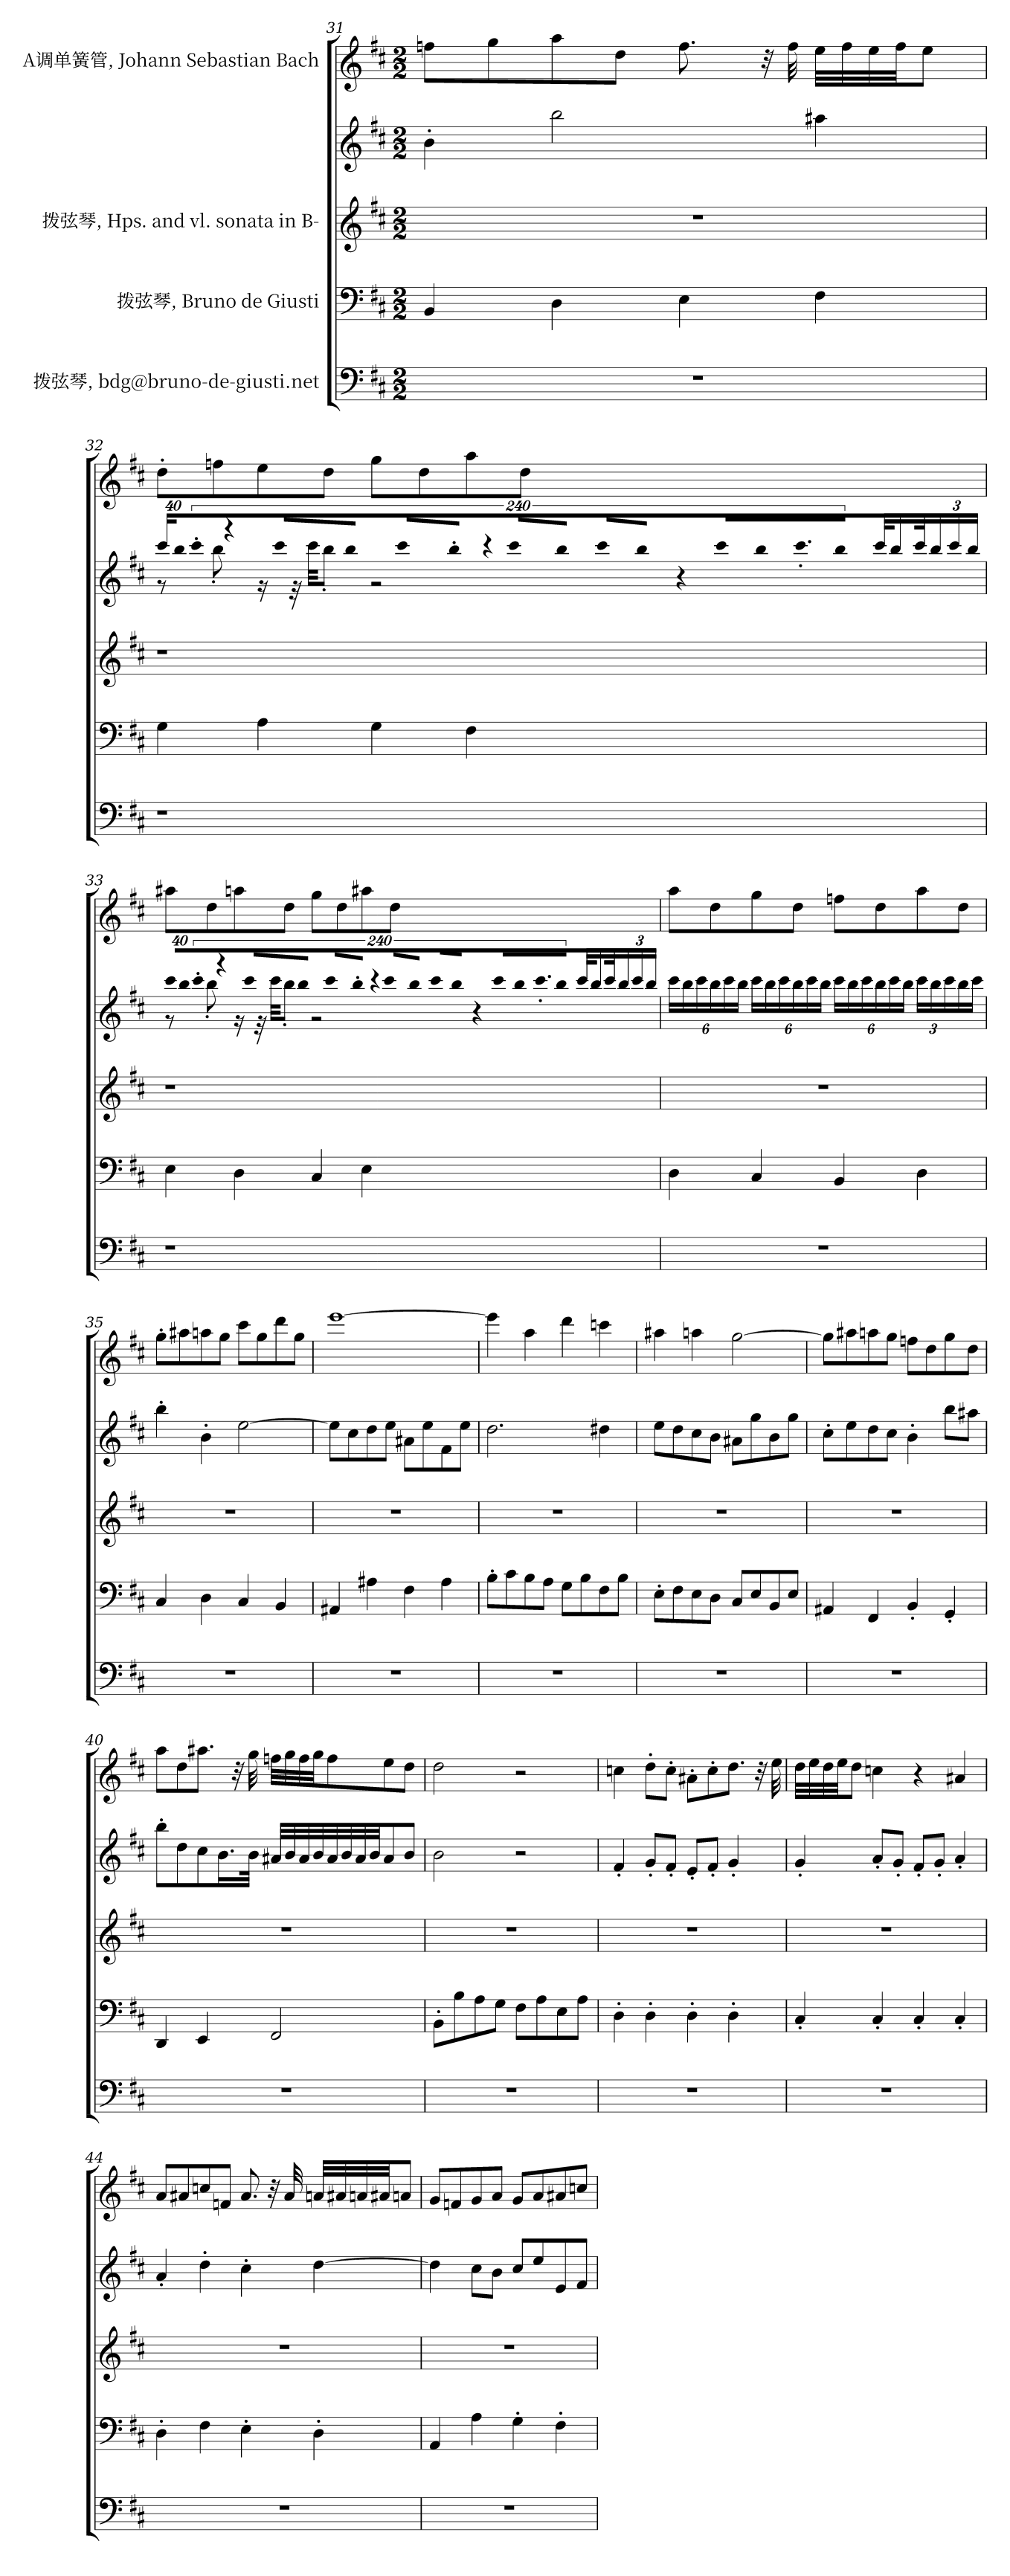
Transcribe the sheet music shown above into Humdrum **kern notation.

**kern	**kern	**kern	**kern	**kern
*part4	*part3	*part2	*part2	*part1
*staff5	*staff4	*staff3	*staff2	*staff1
*I"拨弦琴, bdg@bruno-de-giusti.net	*I"拨弦琴, Bruno de Giusti	*I"拨弦琴, Hps. and vl. sonata in B-	*	*I"A调单簧管, Johann Sebastian Bach
!!LO:LB:g=z
*clefF4	*clefF4	*clefG2	*clefG2	*clefG2
*	*	*	*	*ITrd2c3
*k[f#c#]	*k[f#c#]	*k[f#c#]	*k[f#c#]	*k[f#c#g#d#a#]
*M2/2	*M2/2	*M2/2	*M2/2	*M2/2
=31	=31	=31	=31	=31
1r	4BB/	1r	4b'\	8ddn\L
.	.	.	.	8ee\
.	4D\	.	2bb\	8ff#\
.	.	.	.	8b\J
.	4E\	.	.	8.dd\
.	.	.	.	32r
.	.	.	.	32dd\
.	4F#\	.	4aa#X\	32cc#\LLL
.	.	.	.	32dd\
.	.	.	.	32cc#\
.	.	.	.	32dd\JJ
.	.	.	.	8cc#\J
!!LO:PB:g=z
=32	=32	=32	=32	=32
!	!	!	!LO:N:vis=32	!
*	*	*	*^	*
1r	4G\	1r	640%23ccc#/LLL	8r	8b'\L
!	!	!	!LO:N:vis=32	!	!
.	.	.	640%23bb/J	.	.
!	!	!	!LO:N:vis=16	!	!
.	.	.	1920%137ccc#'/JJ	.	.
.	.	.	.	8bb'\	8ddn\
!	!	!	!LO:N:vis=32	!	!
.	.	.	640%23r	.	.
!	!	!	!LO:N:vis=32	!	!
.	.	.	640%23ccc#/LLL	.	.
!	!	!	!LO:N:vis=32	!	!
.	.	.	640%23bb/JJJ	.	.
.	4A\	.	.	16r	8cc#\
!	!	!	!LO:N:vis=32	!	!
.	.	.	640%23ccc#/KLL	.	.
!	!	!	!LO:N:vis=16	!	!
.	.	.	1920%137bb'/JJ	.	.
.	.	.	.	32r	.
.	.	.	.	32ccc#\KKL	.
!	!	!	!LO:N:vis=16	!	!
.	.	.	1920%137r	.	.
.	.	.	.	8bb'\J	8b\J
!	!	!	!LO:N:vis=32	!	!
.	.	.	640%23ccc#/LLL	.	.
!	!	!	!LO:N:vis=32	!	!
.	.	.	640%23bb/JJJ	.	.
.	4G\	.	.	2r	8ee\L
!	!	!	!LO:N:vis=32	!	!
.	.	.	640%23ccc#/LLL	.	.
!	!	!	!LO:N:vis=32	!	!
.	.	.	640%23bb/JJJ	.	.
!	!	!	!LO:N:vis=64	!	!
.	.	.	960%17r	.	.
!	!	!	!LO:N:vis=32	!	!
.	.	.	640%23ccc#/LLL	.	.
.	.	.	.	.	8b\
!	!	!	!LO:N:vis=32	!	!
.	.	.	640%23bb/	.	.
!	!	!	!LO:N:vis=32.	!	!
.	.	.	1920%103ccc#'/	.	.
!	!	!	!LO:N:vis=32	!	!
.	.	.	640%23bb/JJJ	.	.
.	4F#\	.	.	.	8ff#\
.	.	.	32ccc#/KLL	.	.
.	.	.	16bb/	.	.
.	.	.	32ccc#/K	.	.
.	.	.	.	.	8b\J
*	*	*	*Xbrackettup	*	*
.	.	.	24bb/	.	.
.	.	.	24ccc#/	.	.
.	.	.	24bb/JJ	.	.
384ryy	384ryy	384ryy	.	384ryy	384ryy
!!LO:LB:g=z
=33	=33	=33	=33	=33	=33
*	*	*	*brackettup	*	*
!	!	!	!LO:N:vis=32	!	!
1r	4E\	1r	640%23ccc#/LLL	8r	8ff##X\L
!	!	!	!LO:N:vis=32	!	!
.	.	.	640%23bb/J	.	.
!	!	!	!LO:N:vis=16	!	!
.	.	.	1920%137ccc#'/JJ	.	.
.	.	.	.	8bb'\	8b\
!	!	!	!LO:N:vis=32	!	!
.	.	.	640%23r	.	.
!	!	!	!LO:N:vis=32	!	!
.	.	.	640%23ccc#/LLL	.	.
!	!	!	!LO:N:vis=32	!	!
.	.	.	640%23bb/JJJ	.	.
.	4D\	.	.	16r	8ff#X\
!	!	!	!LO:N:vis=32	!	!
.	.	.	640%23ccc#/KLL	.	.
!	!	!	!LO:N:vis=16	!	!
.	.	.	1920%137bb'/JJ	.	.
.	.	.	.	32r	.
.	.	.	.	32ccc#\KKL	.
!	!	!	!LO:N:vis=16	!	!
.	.	.	1920%137r	.	.
.	.	.	.	8bb'\J	8b\J
!	!	!	!LO:N:vis=32	!	!
.	.	.	640%23ccc#/LLL	.	.
!	!	!	!LO:N:vis=32	!	!
.	.	.	640%23bb/JJJ	.	.
.	4C#/	.	.	2r	8ee\L
!	!	!	!LO:N:vis=32	!	!
.	.	.	640%23ccc#/LLL	.	.
!	!	!	!LO:N:vis=32	!	!
.	.	.	640%23bb/JJJ	.	.
!	!	!	!LO:N:vis=64	!	!
.	.	.	960%17r	.	.
!	!	!	!LO:N:vis=32	!	!
.	.	.	640%23ccc#/LLL	.	.
.	.	.	.	.	8b\
!	!	!	!LO:N:vis=32	!	!
.	.	.	640%23bb/	.	.
!	!	!	!LO:N:vis=32.	!	!
.	.	.	1920%103ccc#'/	.	.
!	!	!	!LO:N:vis=32	!	!
.	.	.	640%23bb/JJJ	.	.
.	4E\	.	.	.	8ff##X\
.	.	.	32ccc#/KLL	.	.
.	.	.	16bb/	.	.
.	.	.	32ccc#/K	.	.
.	.	.	.	.	8b\J
*	*	*	*Xbrackettup	*	*
.	.	.	24bb/	.	.
.	.	.	24ccc#/	.	.
.	.	.	24bb/JJ	.	.
384ryy	384ryy	384ryy	.	384ryy	384ryy
*	*	*	*v	*v	*
!!LO:PB:g=z
=34	=34	=34	=34	=34
1r	4D\	1r	24ccc#\LL	8ff#\L
.	.	.	24bb\	.
.	.	.	24ccc#\	.
.	.	.	24bb\	8b\
.	.	.	24ccc#\	.
.	.	.	24bb\JJ	.
.	4C#/	.	24ccc#\LL	8ee\
.	.	.	24bb\	.
.	.	.	24ccc#\	.
.	.	.	24bb\	8b\J
.	.	.	24ccc#\	.
.	.	.	24bb\JJ	.
.	4BB/	.	24ccc#\LL	8ddn\L
.	.	.	24bb\	.
.	.	.	24ccc#\	.
.	.	.	24bb\	8b\
.	.	.	24ccc#\	.
.	.	.	24bb\JJ	.
.	4D\	.	24ccc#\LL	8ff#\
.	.	.	24bb\	.
.	.	.	24ccc#\	.
.	.	.	16bb\	8b\J
.	.	.	16ccc#\JJ	.
=35	=35	=35	=35	=35
1r	4C#/	1r	4bb'\	8ee'\L
.	.	.	.	8ff##X\
.	4D\	.	4b'\	8ff#X\
.	.	.	.	8ee\J
.	4C#/	.	[2ee\	8aa#\L
.	.	.	.	8ee\
.	4BB/	.	.	8bb\
.	.	.	.	8ee\J
!!LO:LB:g=z
=36	=36	=36	=36	=36
1r	4AA#X/	1r	8ee\L]	[1ccc#
.	.	.	8cc#\	.
.	4A#X\	.	8dd\	.
.	.	.	8ee\J	.
.	4F#\	.	8a#X\L	.
.	.	.	8ee\	.
.	4A#\	.	8f#\	.
.	.	.	8ee\J	.
=37	=37	=37	=37	=37
1r	8B'\L	1r	2.dd\	4ccc#\]
.	8c#\	.	.	.
.	8B\	.	.	4ff#\
.	8A\J	.	.	.
.	8G\L	.	.	4bb\
.	8B\	.	.	.
.	8F#\	.	4dd#X\	4aan\
.	8B\J	.	.	.
=38	=38	=38	=38	=38
1r	8E'\L	1r	8ee\L	4ff##X\
.	8F#\	.	8dd\	.
.	8E\	.	8cc#\	4ff#X\
.	8D\J	.	8b\J	.
*	*	*	*	*MM186
.	8C#/L	.	8a#X\L	[2ee\
.	8E/	.	8gg\	.
.	8BB/	.	8b\	.
.	8E/J	.	8gg\J	.
=39	=39	=39	=39	=39
*	*	*	*	*MM184
1r	4AA#X/	1r	8cc#'\L	8ee\L]
.	.	.	8ee\	8ff##X\
.	4FF#/	.	8dd\	8ff#X\
.	.	.	8cc#\J	8ee\J
*	*	*	*	*MM182
.	4BB'/	.	4b'\	8ddn\L
.	.	.	.	8b\
.	4GG'/	.	8bb\L	8ee\
.	.	.	8aa#X\J	8b\J
!!LO:PB:g=z
=40	=40	=40	=40	=40
*	*	*	*	*MM180
1r	4DD/	1r	8bb'\L	8ff#\L
.	.	.	8dd\	8b\
.	4EE/	.	8cc#\	8.ff##X\J
.	.	.	16.b\L	.
.	.	.	.	32r
.	.	.	32b\JJk	32ee\
.	2FF#/	.	32a#X/LLL	32ddn\LLL
.	.	.	32b/	32ee\
.	.	.	32a#/	32dd\
.	.	.	32b/	32ee\JJ
.	.	.	32a#/	8dd\
.	.	.	32b/	.
.	.	.	32a#/	.
.	.	.	32b/JJ	.
.	.	.	8a#/	8cc#\
.	.	.	8b/J	8b\J
=41	=41	=41	=41	=41
*	*	*	*	*MM140
1r	8BB'\L	1r	2b\	2b\
.	8B\	.	.	.
.	8A\	.	.	.
.	8G\J	.	.	.
.	8F#\L	.	2r	2r
.	8A\	.	.	.
.	8E\	.	.	.
.	8A\J	.	.	.
=42	=42	=42	=42	=42
*	*	*	*	*MM170
1r	4D'\	1r	4f#'/	4an\
*	*	*	*	*MM182
.	4D'\	.	8g'/L	8b'\L
*	*	*	*	*MM188
.	.	.	8f#'/J	8a'\J
*	*	*	*	*MM188
.	4D'\	.	8e'/L	8f##X'\L
.	.	.	8f#'/J	8a'\
.	4D'\	.	4g'/	8.b\J
.	.	.	.	32r
.	.	.	.	32cc#\
!!LO:LB:g=z
=43	=43	=43	=43	=43
1r	4C#'/	1r	4g'/	32b\LLL
.	.	.	.	32cc#\
.	.	.	.	32b\
.	.	.	.	32cc#\JJ
.	.	.	.	8b\J
.	4C#'/	.	8a'/L	4an\
.	.	.	8g'/J	.
.	4C#'/	.	8f#'/L	4r
.	.	.	8g'/J	.
.	4C#'/	.	4a'/	4f##X/
=44	=44	=44	=44	=44
1r	4D'\	1r	4a'/	8f#/L
.	.	.	.	8f##X/
.	4F#\	.	4dd'\	8an/
.	.	.	.	8dn/J
.	4E'\	.	4cc#'\	8.f##/
.	.	.	.	32r
.	.	.	.	32f##/
.	4D'\	.	[4dd\	32f#X/LLL
.	.	.	.	32f##X/
.	.	.	.	32f#X/
.	.	.	.	32f##X/JJ
.	.	.	.	8f#X/J
=45	=45	=45	=45	=45
1r	4AA/	1r	4dd\]	8e/L
.	.	.	.	8dn/
.	4A\	.	8cc#\L	8e/
.	.	.	8b\J	8f#/J
.	4G'\	.	8cc#/L	8e/L
.	.	.	8ee/	8f#/
.	4F#'\	.	8e/	8f##X/
.	.	.	8f#/J	8an/J
=	=	=	=	=
*-	*-	*-	*-	*-
